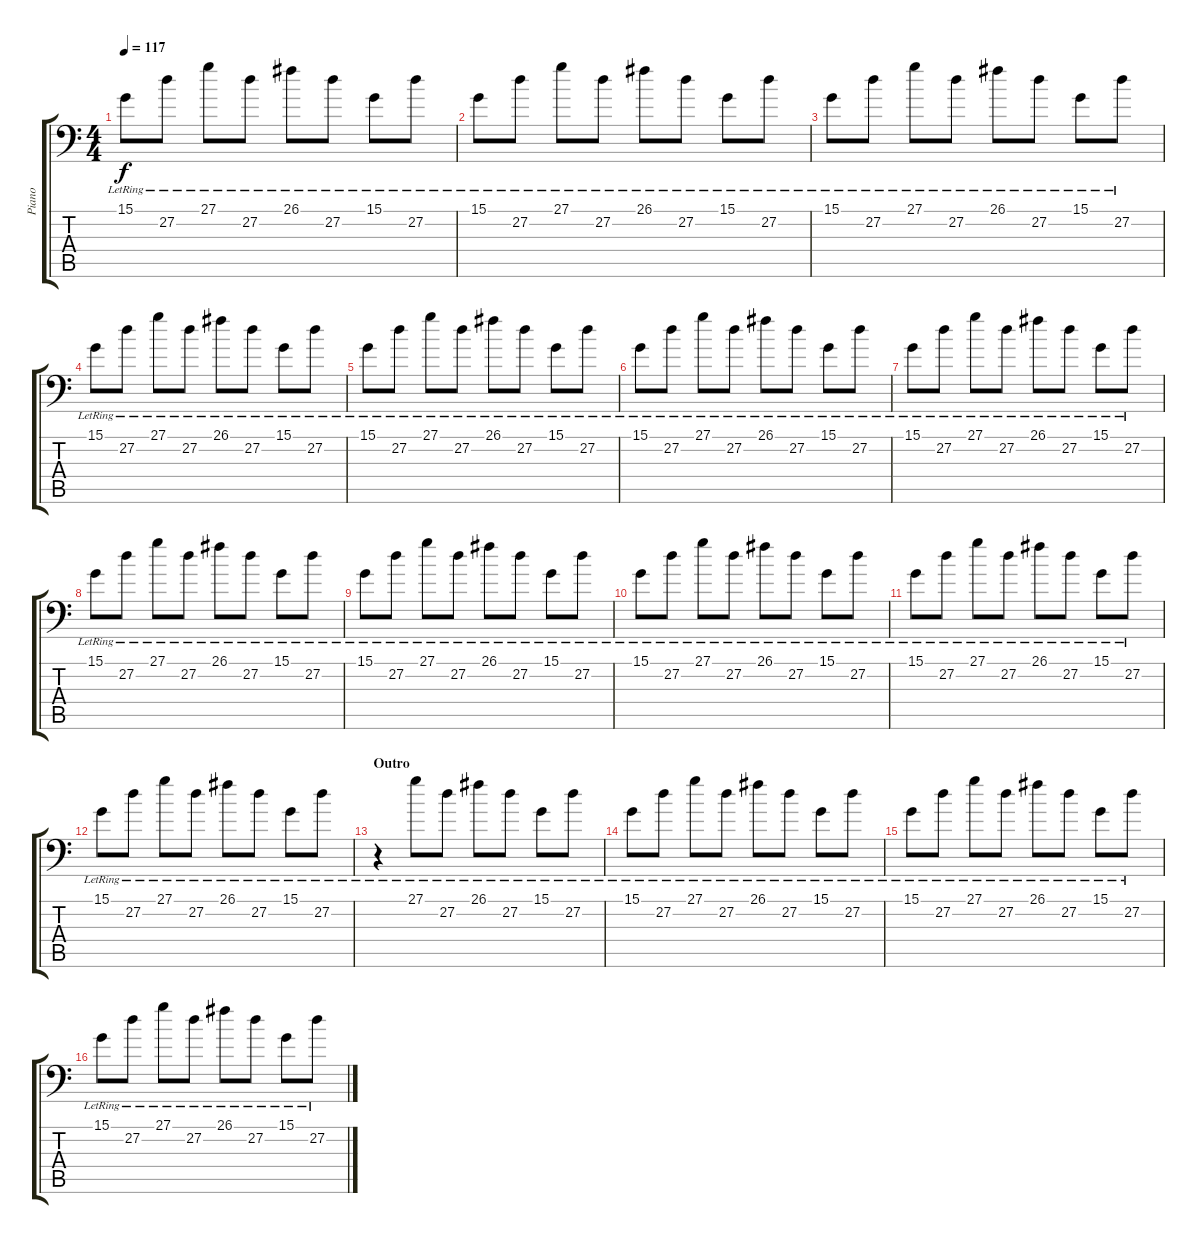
\track ("Piano" "Piano") {instrument electricgrandpiano}
\staff {score tabs}
\tuning (E3 B2 G2 D2 A1 E1) {hide}
\ts (4 4)
\tempo 117
\clef f4
\ks c
15.1{lr}.8{dy f} 27.2{lr}.8 27.1{lr}.8 27.2{lr}.8 26.1{lr}.8 27.2{lr}.8 15.1{lr}.8 27.2{lr}.8 |
15.1{lr}.8 27.2{lr}.8 27.1{lr}.8 27.2{lr}.8 26.1{lr}.8 27.2{lr}.8 15.1{lr}.8 27.2{lr}.8 |
15.1{lr}.8 27.2{lr}.8 27.1{lr}.8 27.2{lr}.8 26.1{lr}.8 27.2{lr}.8 15.1{lr}.8 27.2{lr}.8 |
15.1{lr}.8 27.2{lr}.8 27.1{lr}.8 27.2{lr}.8 26.1{lr}.8 27.2{lr}.8 15.1{lr}.8 27.2{lr}.8 |
15.1{lr}.8 27.2{lr}.8 27.1{lr}.8 27.2{lr}.8 26.1{lr}.8 27.2{lr}.8 15.1{lr}.8 27.2{lr}.8 |
15.1{lr}.8 27.2{lr}.8 27.1{lr}.8 27.2{lr}.8 26.1{lr}.8 27.2{lr}.8 15.1{lr}.8 27.2{lr}.8 |
15.1{lr}.8 27.2{lr}.8 27.1{lr}.8 27.2{lr}.8 26.1{lr}.8 27.2{lr}.8 15.1{lr}.8 27.2{lr}.8 |
15.1{lr}.8 27.2{lr}.8 27.1{lr}.8 27.2{lr}.8 26.1{lr}.8 27.2{lr}.8 15.1{lr}.8 27.2{lr}.8 |
15.1{lr}.8 27.2{lr}.8 27.1{lr}.8 27.2{lr}.8 26.1{lr}.8 27.2{lr}.8 15.1{lr}.8 27.2{lr}.8 |
15.1{lr}.8 27.2{lr}.8 27.1{lr}.8 27.2{lr}.8 26.1{lr}.8 27.2{lr}.8 15.1{lr}.8 27.2{lr}.8 |
15.1{lr}.8 27.2{lr}.8 27.1{lr}.8 27.2{lr}.8 26.1{lr}.8 27.2{lr}.8 15.1{lr}.8 27.2{lr}.8 |
15.1{lr}.8 27.2{lr}.8 27.1{lr}.8 27.2{lr}.8 26.1{lr}.8 27.2{lr}.8 15.1{lr}.8 27.2{lr}.8 |
\section ("" "Outro")
r.4{volume 14} 27.1{lr}.8 27.2{lr}.8 26.1{lr}.8 27.2{lr}.8 15.1{lr}.8 27.2{lr}.8 |
15.1{lr}.8 27.2{lr}.8 27.1{lr}.8 27.2{lr}.8 26.1{lr}.8 27.2{lr}.8 15.1{lr}.8 27.2{lr}.8 |
15.1{lr}.8 27.2{lr}.8 27.1{lr}.8 27.2{lr}.8 26.1{lr}.8 27.2{lr}.8 15.1{lr}.8 27.2{lr}.8 |
15.1{lr}.8 27.2{lr}.8 27.1{lr}.8 27.2{lr}.8 26.1{lr}.8 27.2{lr}.8 15.1{lr}.8 27.2{lr}.8
